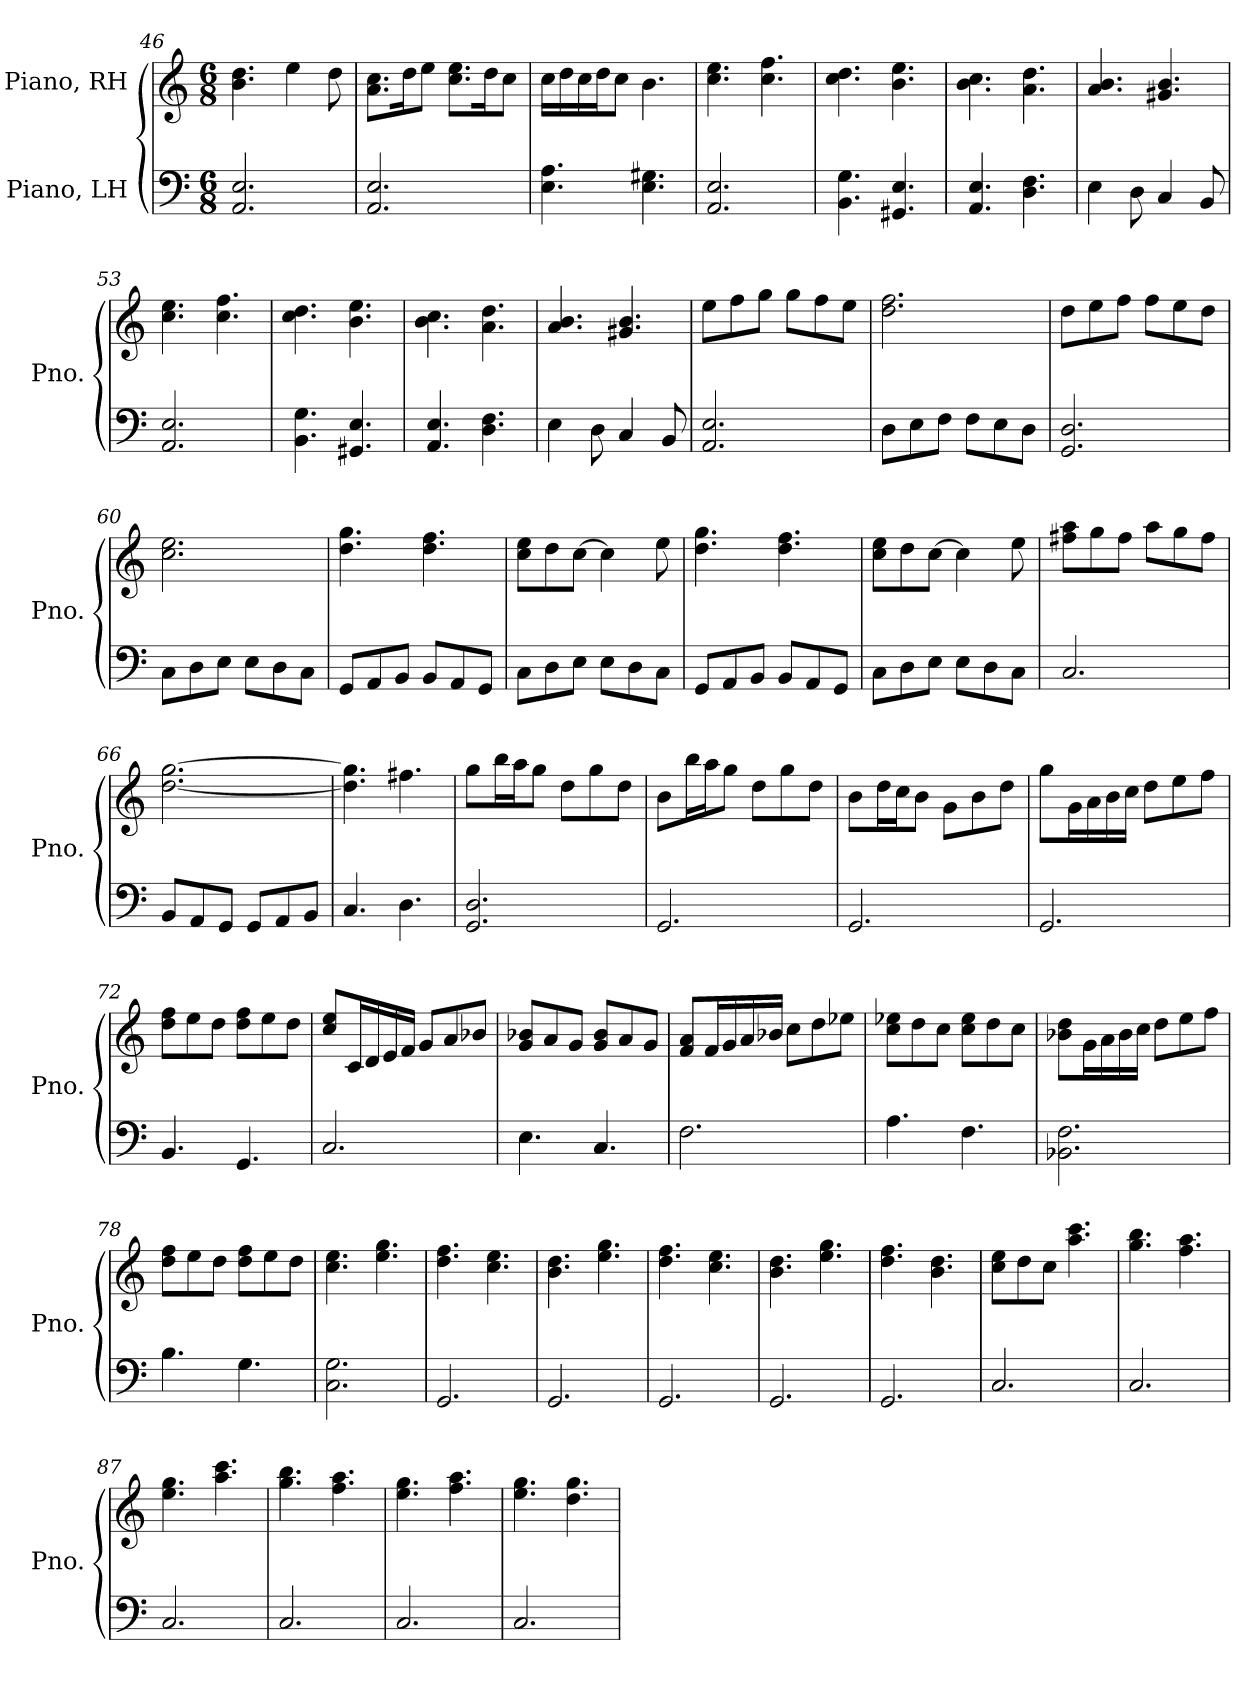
**kern	**kern
*part2	*part1
*staff2	*staff1
*I"Piano, LH	*I"Piano, RH
*I'Pno.	*I'Pno.
*clefF4	*clefG2
*k[]	*k[]
*M6/8	*M6/8
=46	=46
2.AA/ 2.E/	4.b\ 4.dd\
.	4ee\
.	8dd\
!!LO:LB:g=z
=47	=47
2.AA/ 2.E/	8.a\ 8.cc\L
.	16dd\K
.	8ee\J
.	8.cc\ 8.ee\L
.	16dd\K
.	8cc\J
=48	=48
4.E\ 4.A\	16cc\LL
.	16dd\
.	16cc\
.	16dd\J
.	8cc\J
4.E\ 4.G#X\	4.b\
=49	=49
2.AA/ 2.E/	4.cc\ 4.ee\
.	4.cc\ 4.ff\
=50	=50
4.BB\ 4.G\	4.cc\ 4.dd\
4.GG#X/ 4.E/	4.b\ 4.ee\
=51	=51
4.AA/ 4.E/	4.b\ 4.cc\
4.D\ 4.F\	4.a\ 4.dd\
=52	=52
4E\	4.a/ 4.b/
8D\	.
4C/	4.g#X/ 4.b/
8BB/	.
=53	=53
2.AA/ 2.E/	4.cc\ 4.ee\
.	4.cc\ 4.ff\
=54	=54
4.BB\ 4.G\	4.cc\ 4.dd\
4.GG#X/ 4.E/	4.b\ 4.ee\
!!LO:LB:g=z
=55	=55
4.AA/ 4.E/	4.b\ 4.cc\
4.D\ 4.F\	4.a\ 4.dd\
=56	=56
4E\	4.a/ 4.b/
8D\	.
4C/	4.g#X/ 4.b/
8BB/	.
=57	=57
2.AA/ 2.E/	8ee\L
.	8ff\
.	8gg\J
.	8gg\L
.	8ff\
.	8ee\J
=58	=58
8D\L	2.dd\ 2.ff\
8E\	.
8F\J	.
8F\L	.
8E\	.
8D\J	.
=59	=59
2.GG/ 2.D/	8dd\L
.	8ee\
.	8ff\J
.	8ff\L
.	8ee\
.	8dd\J
=60	=60
8C\L	2.cc\ 2.ee\
8D\	.
8E\J	.
8E\L	.
8D\	.
8C\J	.
!!LO:LB:g=z
=61	=61
8GG/L	4.dd\ 4.gg\
8AA/	.
8BB/J	.
8BB/L	4.dd\ 4.ff\
8AA/	.
8GG/J	.
=62	=62
8C\L	8cc\ 8ee\L
8D\	8dd\
8E\J	[8cc\J
8E\L	4cc\]
8D\	.
8C\J	8ee\
=63	=63
8GG/L	4.dd\ 4.gg\
8AA/	.
8BB/J	.
8BB/L	4.dd\ 4.ff\
8AA/	.
8GG/J	.
=64	=64
8C\L	8cc\ 8ee\L
8D\	8dd\
8E\J	[8cc\J
8E\L	4cc\]
8D\	.
8C\J	8ee\
=65	=65
2.C/	8ff#X\ 8aa\L
.	8gg\
.	8ff#\J
.	8aa\L
.	8gg\
.	8ff#\J
=66	=66
8BB/L	[2.dd\ [2.gg\
8AA/	.
8GG/J	.
8GG/L	.
8AA/	.
8BB/J	.
!!LO:LB:g=z
=67	=67
4.C/	4.dd\] 4.gg\]
4.D\	4.ff#X\
=68	=68
2.GG/ 2.D/	8gg\L
.	16bb\L
.	16aa\J
.	8gg\J
.	8dd\L
.	8gg\
.	8dd\J
=69	=69
2.GG/	8b\L
.	16bb\L
.	16aa\J
.	8gg\J
.	8dd\L
.	8gg\
.	8dd\J
=70	=70
2.GG/	8b\L
.	16dd\L
.	16cc\J
.	8b\J
.	8g\L
.	8b\
.	8dd\J
=71	=71
2.GG/	8gg\L
.	16g\L
.	16a\
.	16b\
.	16cc\JJ
.	8dd\L
.	8ee\
.	8ff\J
=72	=72
4.BB/	8dd\ 8ff\L
.	8ee\
.	8dd\J
4.GG/	8dd\ 8ff\L
.	8ee\
.	8dd\J
!!LO:PB:g=z
=73	=73
2.C/	8cc/ 8ee/L
.	16c/L
.	16d/
.	16e/
.	16f/JJ
.	8g/L
.	8a/
.	8b-X/J
=74	=74
4.E\	8g/ 8b-X/L
.	8a/
.	8g/J
4.C/	8g/ 8b-/L
.	8a/
.	8g/J
=75	=75
2.F\	8f/ 8a/L
.	16f/L
.	16g/
.	16a/
.	16b-X/JJ
.	8cc\L
.	8dd\
.	8ee-X\J
=76	=76
4.A\	8cc\ 8ee-X\L
.	8dd\
.	8cc\J
4.F\	8cc\ 8ee-\L
.	8dd\
.	8cc\J
=77	=77
2.BB-X\ 2.F\	8b-X\ 8dd\L
.	16g\L
.	16a\
.	16b-\
.	16cc\JJ
.	8dd\L
.	8ee\
.	8ff\J
!!LO:LB:g=z
=78	=78
4.B\	8dd\ 8ff\L
.	8ee\
.	8dd\J
4.G\	8dd\ 8ff\L
.	8ee\
.	8dd\J
=79	=79
2.C\ 2.G\	4.cc\ 4.ee\
.	4.ee\ 4.gg\
=80	=80
2.GG/	4.dd\ 4.ff\
.	4.cc\ 4.ee\
=81	=81
2.GG/	4.b\ 4.dd\
.	4.ee\ 4.gg\
=82	=82
2.GG/	4.dd\ 4.ff\
.	4.cc\ 4.ee\
=83	=83
2.GG/	4.b\ 4.dd\
.	4.ee\ 4.gg\
=84	=84
2.GG/	4.dd\ 4.ff\
.	4.b\ 4.dd\
=85	=85
2.C/	8cc\ 8ee\L
.	8dd\
.	8cc\J
.	4.aa\ 4.ccc\
=86	=86
2.C/	4.gg\ 4.bb\
.	4.ff\ 4.aa\
!!LO:LB:g=z
=87	=87
2.C/	4.ee\ 4.gg\
.	4.aa\ 4.ccc\
=88	=88
2.C/	4.gg\ 4.bb\
.	4.ff\ 4.aa\
=89	=89
2.C/	4.ee\ 4.gg\
.	4.ff\ 4.aa\
=90	=90
2.C/	4.ee\ 4.gg\
.	4.dd\ 4.gg\
=	=
*-	*-
